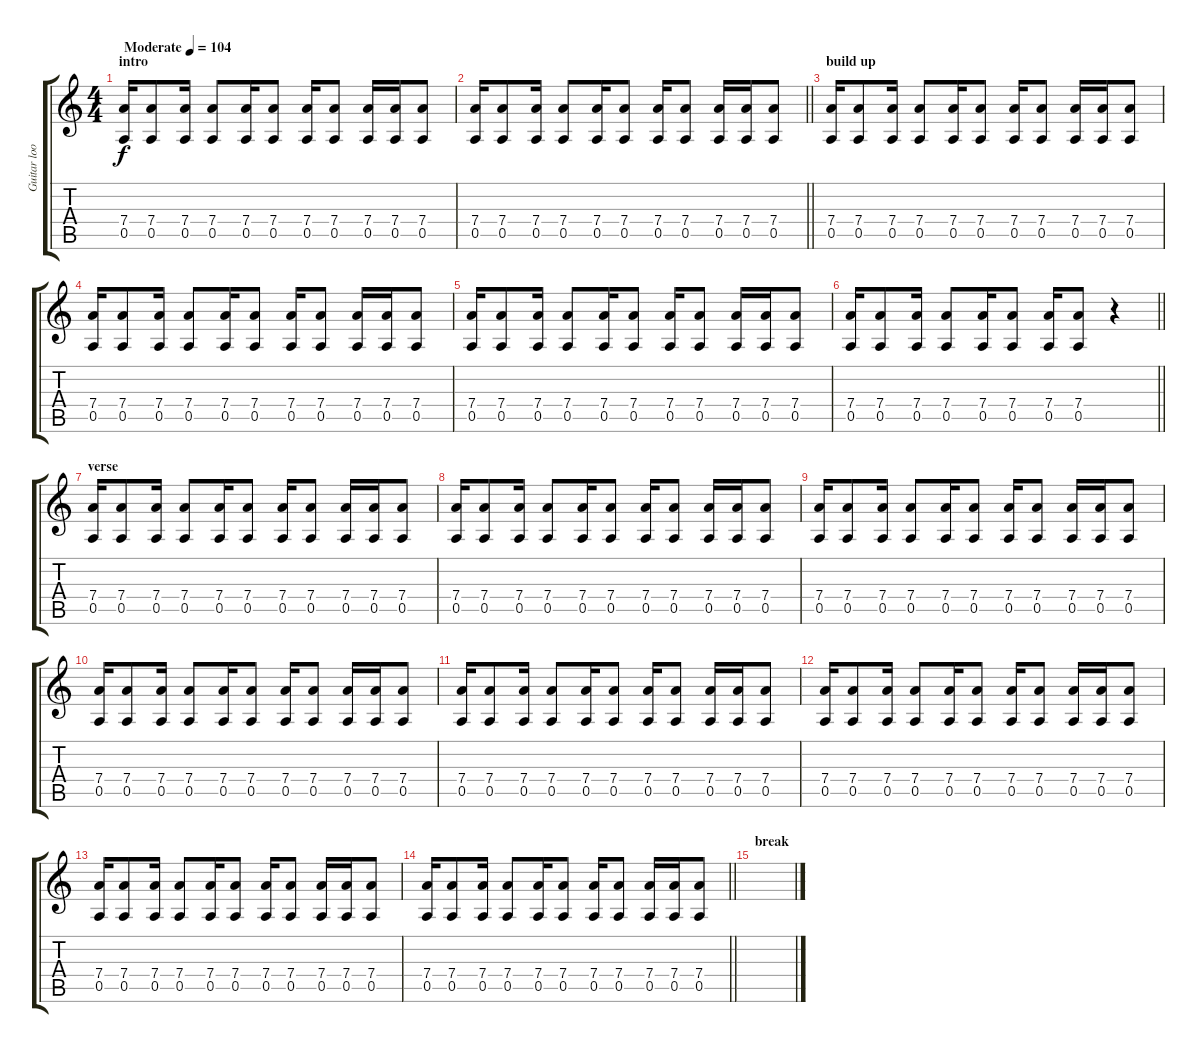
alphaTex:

\track ("Guitar loop" "Guitar loo") {instrument guitarharmonics}
\staff {score tabs}
\tuning (E4 B3 G3 D3 A2 E2) {hide}
\ts (4 4)
\section ("" "intro")
\tempo (104 "Moderate")
\clef g2
\ks c
(7.4 0.5).16{dy f instrument guitarharmonics} (7.4 0.5).8 (7.4 0.5).16 (7.4 0.5).8 (7.4 0.5).16 (7.4 0.5).8 (7.4 0.5).16 (7.4 0.5).8 (7.4 0.5).16 (7.4 0.5).16 (7.4 0.5).8 |
\barLineRight lightlight
(7.4 0.5).16 (7.4 0.5).8 (7.4 0.5).16 (7.4 0.5).8 (7.4 0.5).16 (7.4 0.5).8 (7.4 0.5).16 (7.4 0.5).8 (7.4 0.5).16 (7.4 0.5).16 (7.4 0.5).8 |
\section ("" "build up")
(7.4 0.5).16 (7.4 0.5).8 (7.4 0.5).16 (7.4 0.5).8 (7.4 0.5).16 (7.4 0.5).8 (7.4 0.5).16 (7.4 0.5).8 (7.4 0.5).16 (7.4 0.5).16 (7.4 0.5).8 |
(7.4 0.5).16 (7.4 0.5).8 (7.4 0.5).16 (7.4 0.5).8 (7.4 0.5).16 (7.4 0.5).8 (7.4 0.5).16 (7.4 0.5).8 (7.4 0.5).16 (7.4 0.5).16 (7.4 0.5).8 |
(7.4 0.5).16 (7.4 0.5).8 (7.4 0.5).16 (7.4 0.5).8 (7.4 0.5).16 (7.4 0.5).8 (7.4 0.5).16 (7.4 0.5).8 (7.4 0.5).16 (7.4 0.5).16 (7.4 0.5).8 |
\barLineRight lightlight
(7.4 0.5).16 (7.4 0.5).8 (7.4 0.5).16 (7.4 0.5).8 (7.4 0.5).16 (7.4 0.5).8 (7.4 0.5).16 (7.4 0.5).8 r.4 |
\section ("" "verse")
(7.4 0.5).16 (7.4 0.5).8 (7.4 0.5).16 (7.4 0.5).8 (7.4 0.5).16 (7.4 0.5).8 (7.4 0.5).16 (7.4 0.5).8 (7.4 0.5).16 (7.4 0.5).16 (7.4 0.5).8 |
(7.4 0.5).16 (7.4 0.5).8 (7.4 0.5).16 (7.4 0.5).8 (7.4 0.5).16 (7.4 0.5).8 (7.4 0.5).16 (7.4 0.5).8 (7.4 0.5).16 (7.4 0.5).16 (7.4 0.5).8 |
(7.4 0.5).16 (7.4 0.5).8 (7.4 0.5).16 (7.4 0.5).8 (7.4 0.5).16 (7.4 0.5).8 (7.4 0.5).16 (7.4 0.5).8 (7.4 0.5).16 (7.4 0.5).16 (7.4 0.5).8 |
(7.4 0.5).16 (7.4 0.5).8 (7.4 0.5).16 (7.4 0.5).8 (7.4 0.5).16 (7.4 0.5).8 (7.4 0.5).16 (7.4 0.5).8 (7.4 0.5).16 (7.4 0.5).16 (7.4 0.5).8 |
(7.4 0.5).16 (7.4 0.5).8 (7.4 0.5).16 (7.4 0.5).8 (7.4 0.5).16 (7.4 0.5).8 (7.4 0.5).16 (7.4 0.5).8 (7.4 0.5).16 (7.4 0.5).16 (7.4 0.5).8 |
(7.4 0.5).16 (7.4 0.5).8 (7.4 0.5).16 (7.4 0.5).8 (7.4 0.5).16 (7.4 0.5).8 (7.4 0.5).16 (7.4 0.5).8 (7.4 0.5).16 (7.4 0.5).16 (7.4 0.5).8 |
(7.4 0.5).16 (7.4 0.5).8 (7.4 0.5).16 (7.4 0.5).8 (7.4 0.5).16 (7.4 0.5).8 (7.4 0.5).16 (7.4 0.5).8 (7.4 0.5).16 (7.4 0.5).16 (7.4 0.5).8 |
\barLineRight lightlight
(7.4 0.5).16 (7.4 0.5).8 (7.4 0.5).16 (7.4 0.5).8 (7.4 0.5).16 (7.4 0.5).8 (7.4 0.5).16 (7.4 0.5).8 (7.4 0.5).16 (7.4 0.5).16 (7.4 0.5).8 |
\section ("" "break")
